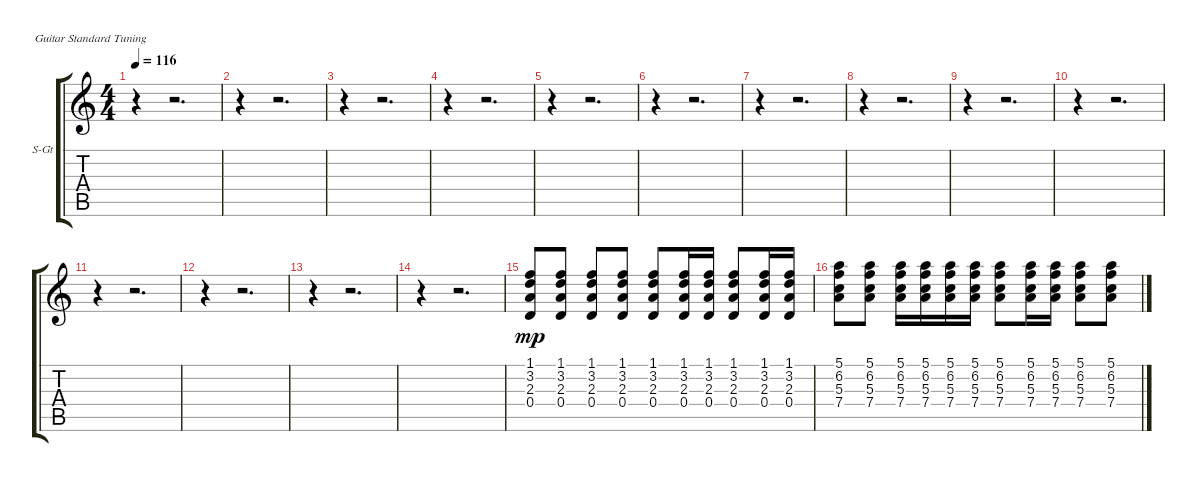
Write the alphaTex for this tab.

\bracketExtendMode groupsimilarinstruments
\firstSystemTrackNameOrientation horizontal
\otherSystemsTrackNameOrientation horizontal
\track ("Voix / guitare acoustique fin" "S-Gt") {instrument accordion}
\staff {score tabs}
\tuning (E4 B3 G3 D3 A2 E2)
\displaytranspose 12
\ts (4 4)
\tempo 116
\clef g2
\ks c
r.4{dy f} r.2{d} |
r.4 r.2{d} |
r.4 r.2{d} |
r.4 r.2{d} |
r.4 r.2{d} |
r.4 r.2{d} |
r.4 r.2{d} |
r.4 r.2{d} |
r.4 r.2{d} |
r.4 r.2{d} |
r.4 r.2{d} |
r.4 r.2{d} |
r.4 r.2{d} |
r.4 r.2{d} |
(1.1 3.2 2.3 0.4).8{dy mp} (1.1 3.2 2.3 0.4).8 (1.1 3.2 2.3 0.4).8 (1.1 3.2 2.3 0.4).8 (1.1 3.2 2.3 0.4).8 (1.1 3.2 2.3 0.4).16 (1.1 3.2 2.3 0.4).16 (1.1 3.2 2.3 0.4).8 (1.1 3.2 2.3 0.4).16 (1.1 3.2 2.3 0.4).16 |
(5.1 6.2 5.3 7.4).8 (5.1 6.2 5.3 7.4).8 (5.1 6.2 5.3 7.4).16 (5.1 6.2 5.3 7.4).16 (5.1 6.2 5.3 7.4).16 (5.1 6.2 5.3 7.4).16 (5.1 6.2 5.3 7.4).8 (5.1 6.2 5.3 7.4).16 (5.1 6.2 5.3 7.4).16 (5.1 6.2 5.3 7.4).8 (5.1 6.2 5.3 7.4).8
